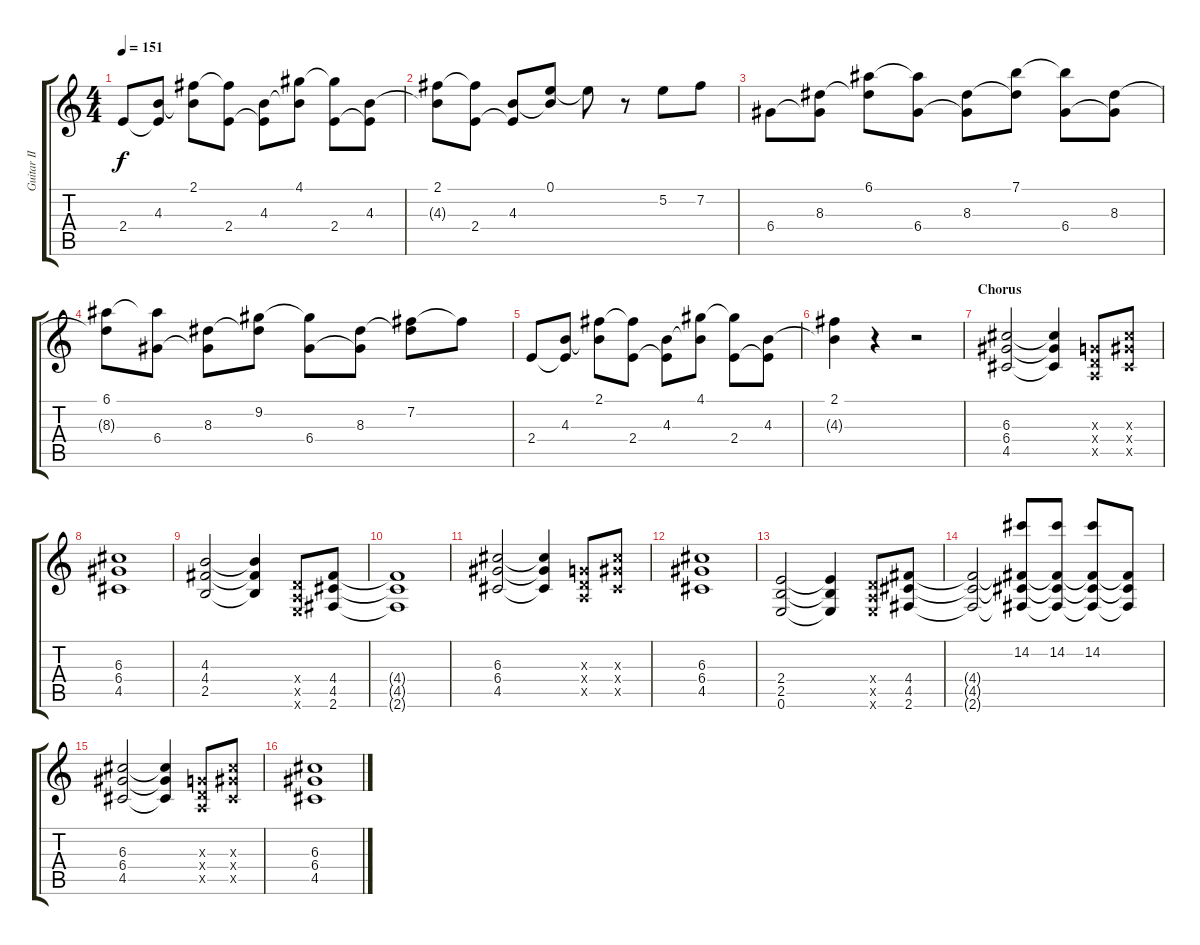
\track ("Guitar II" "Guitar II") {instrument overdrivenguitar}
\staff {score tabs}
\tuning (E4 B3 G3 D3 A2 E2) {hide}
\ts (4 4)
\tempo 151
\clef g2
\ks c
2.4.8{dy f} (4.3 2.4{t}).8 (2.1 4.3{t}).8 (2.1{t} 2.4).8 (4.3 2.4{t}).8 (4.1 4.3{t}).8 (4.1{t} 2.4).8 (4.3 2.4{t}).8 |
(2.1 4.3{t}).8 (2.1{t} 2.4).8 (4.3 2.4{t}).8 (0.1 4.3{t}).8 0.1{t}.8 r.8 5.2.8 7.2.8 |
6.4.8{volume 13} (8.3 6.4{t}).8 (6.1 8.3{t}).8 (6.1{t} 6.4).8 (8.3 6.4{t}).8 (7.1 8.3{t}).8 (7.1{t} 6.4).8 (8.3 6.4{t}).8 |
(6.1 8.3{t}).8 (6.1{t} 6.4).8 (8.3 6.4{t}).8 (9.2 8.3{t}).8 (9.2{t} 6.4).8 (8.3 6.4{t}).8 (7.2 8.3{t}).8 7.2{t}.8 |
2.4.8 (4.3 2.4{t}).8 (2.1 4.3{t}).8 (2.1{t} 2.4).8 (4.3 2.4{t}).8 (4.1 4.3{t}).8 (4.1{t} 2.4).8 (4.3 2.4{t}).8 |
(2.1 4.3{t}).4 r.4 r.2 |
\section ("" "Chorus")
(6.3 6.4 4.5).2{volume 11} (6.3{t} 6.4{t} 4.5{t}).4 (0.3{x} 0.4{x} 0.5{x}).8 (6.3{x} 6.4{x} 4.5{x}).8 |
(6.3 6.4 4.5).1 |
(4.3 4.4 2.5).2 (4.3{t} 4.4{t} 2.5{t}).4 (0.4{x} 0.5{x} 0.6{x}).8 (4.4 4.5 2.6).8 |
(4.4{t} 4.5{t} 2.6{t}).1 |
(6.3 6.4 4.5).2 (6.3{t} 6.4{t} 4.5{t}).4 (0.3{x} 0.4{x} 0.5{x}).8 (6.3{x} 6.4{x} 4.5{x}).8 |
(6.3 6.4 4.5).1 |
(2.4 2.5 0.6).2 (2.4{t} 2.5{t} 0.6{t}).4 (0.4{x} 0.5{x} 0.6{x}).8 (4.4 4.5 2.6).8 |
(4.4{t} 4.5{t} 2.6{t}).2 (14.2 4.4{t} 4.5{t} 2.6{t}).8{volume 10} (14.2 4.4{t} 4.5{t} 2.6{t}).8{volume 14} (14.2 4.4{t} 4.5{t} 2.6{t}).8{volume 11} (4.4{t} 4.5{t} 2.6{t}).8{volume 13} |
(6.3 6.4 4.5).2 (6.3{t} 6.4{t} 4.5{t}).4 (0.3{x} 0.4{x} 0.5{x}).8 (6.3{x} 6.4{x} 4.5{x}).8 |
(6.3 6.4 4.5).1
